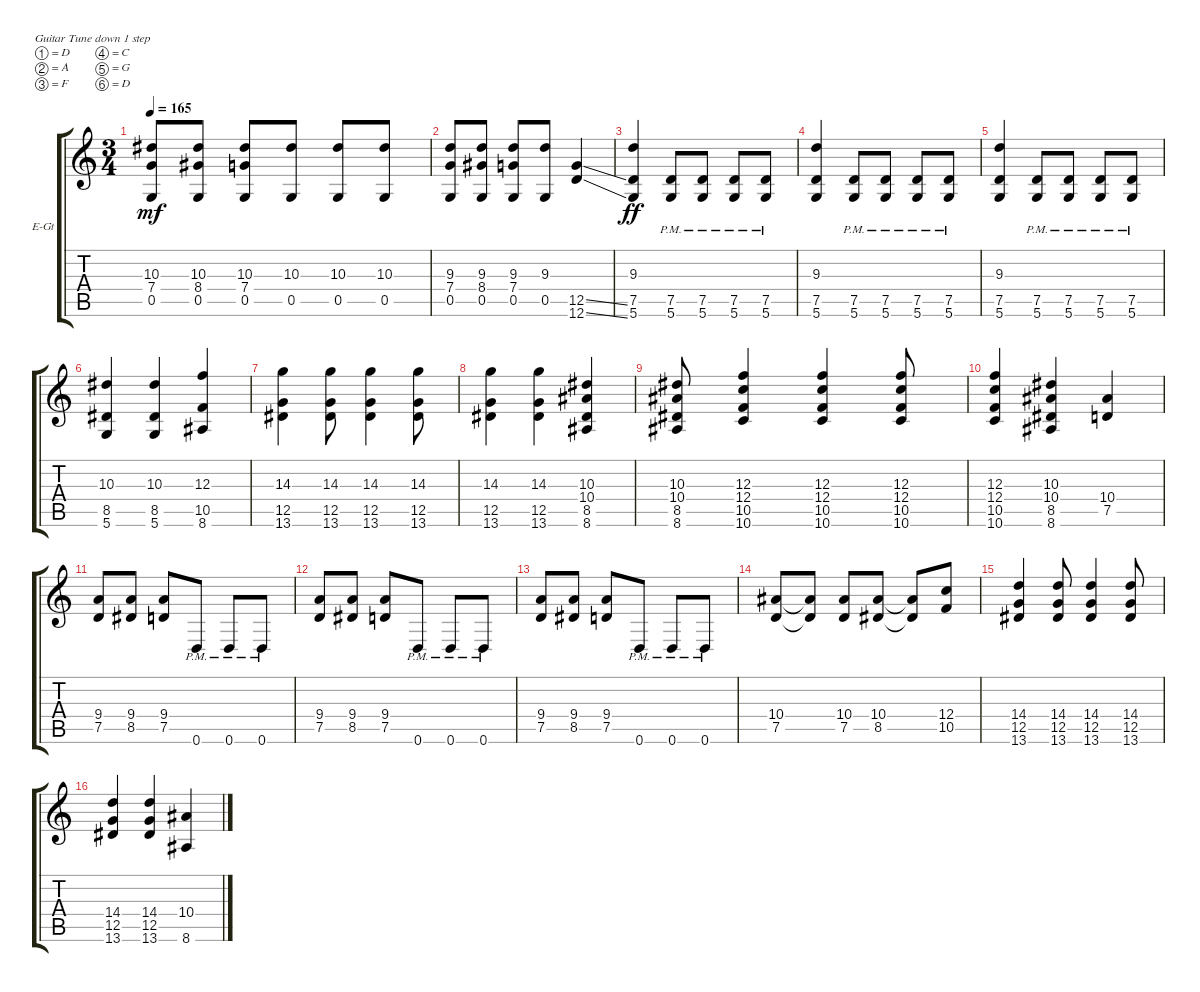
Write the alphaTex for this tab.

\bracketExtendMode groupsimilarinstruments
\firstSystemTrackNameOrientation horizontal
\otherSystemsTrackNameOrientation horizontal
\track ("Electric Guitar 2" "E-Gt") {instrument distortionguitar}
\staff {score tabs}
\tuning (D4 A3 F3 C3 G2 D2)
\ts (3 4)
\tempo 165
\clef g2
\ks c
(7.4 0.5 10.3).8{dy mf} (8.4 0.5 10.3).8 (7.4 0.5 10.3).8 (0.5 10.3).8 (0.5 10.3).8 (0.5 10.3).8 |
(0.5 9.3 7.4).8 (0.5 9.3 8.4).8 (0.5 9.3 7.4).8 (0.5 9.3).8 (12.5{ss} 12.6{ss}).4 |
(5.6 7.5 9.3).4{dy ff} (5.6{pm} 7.5{pm}).8 (5.6{pm} 7.5{pm}).8 (5.6{pm} 7.5{pm}).8 (5.6{pm} 7.5{pm}).8 |
(5.6 7.5 9.3).4 (5.6{pm} 7.5{pm}).8 (5.6{pm} 7.5{pm}).8 (5.6{pm} 7.5{pm}).8 (5.6{pm} 7.5{pm}).8 |
(5.6 7.5 9.3).4 (5.6{pm} 7.5{pm}).8 (5.6{pm} 7.5{pm}).8 (5.6{pm} 7.5{pm}).8 (5.6{pm} 7.5{pm}).8 |
(5.6 8.5 10.3).4 (5.6 8.5 10.3).4 (12.3 10.5 8.6).4 |
(14.3 12.5 13.6).4 (12.5 14.3 13.6).8 (12.5 14.3 13.6).4 (12.5 14.3 13.6).8 |
(12.5 14.3 13.6).4 (12.5 14.3 13.6).4 (8.5 10.3 8.6 10.4).4 |
(10.3 8.5 8.6 10.4).8 (10.6 10.5 12.4 12.3).4 (10.5 12.3 12.4 10.6).4 (10.5 12.3 12.4 10.6).8 |
(10.5 12.3 10.6 12.4).4 (8.5 10.4 8.6 10.3).4 (7.5 10.4).4 |
(7.5 9.4).8 (8.5 9.4).8 (7.5 9.4).8 0.6{pm}.8 0.6{pm}.8 0.6{pm}.8 |
(7.5 9.4).8 (8.5 9.4).8 (7.5 9.4).8 0.6{pm}.8 0.6{pm}.8 0.6{pm}.8 |
(7.5 9.4).8 (8.5 9.4).8 (7.5 9.4).8 0.6{pm}.8 0.6{pm}.8 0.6{pm}.8 |
(10.4 7.5).8 (10.4{t} 7.5{t}).8 (10.4 7.5).8 (10.4 8.5).8 (8.5{t} 10.4{t}).8 (12.4 10.5).8 |
(12.5 13.6 14.4).4 (12.5 13.6 14.4).8 (12.5 13.6 14.4).4 (13.6 14.4 12.5).8 |
(13.6 14.4 12.5).4 (13.6 14.4 12.5).4 (8.6 10.4).4
